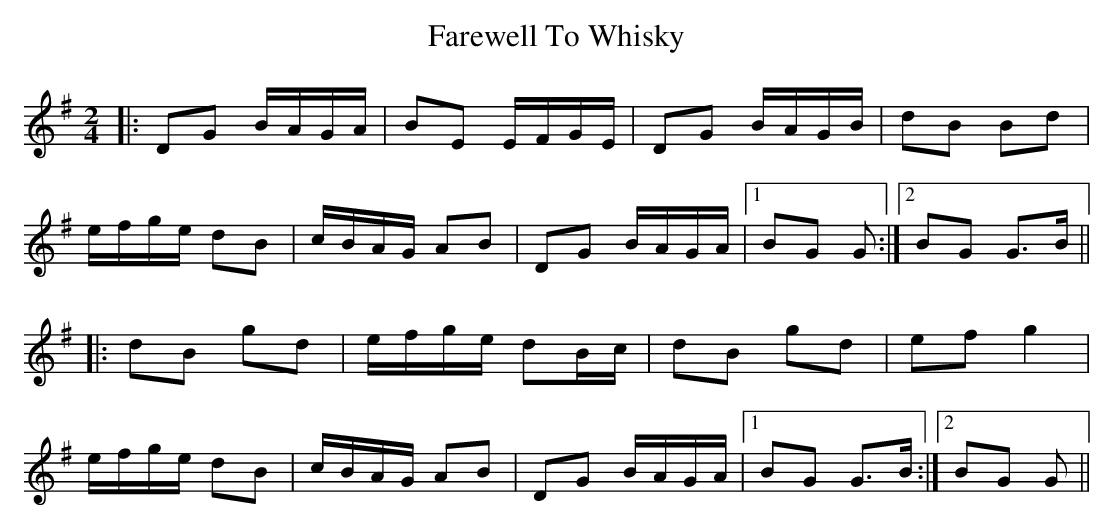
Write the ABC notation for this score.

X:1
T: Farewell To Whisky
M: 2/4
L: 1/8
K: Gmaj
|:DG B/A/G/A/|BE E/F/G/E/|DG B/A/G/B/|dB Bd|
e/f/g/e/ dB|c/B/A/G/ AB|DG B/A/G/A/|1 BG G:|2 BG G>B||
|:dB gd|e/f/g/e/ dB/c/|dB gd|ef g2|
e/f/g/e/ dB|c/B/A/G/ AB|DG B/A/G/A/|1 BG G>B:|2 BG G||
